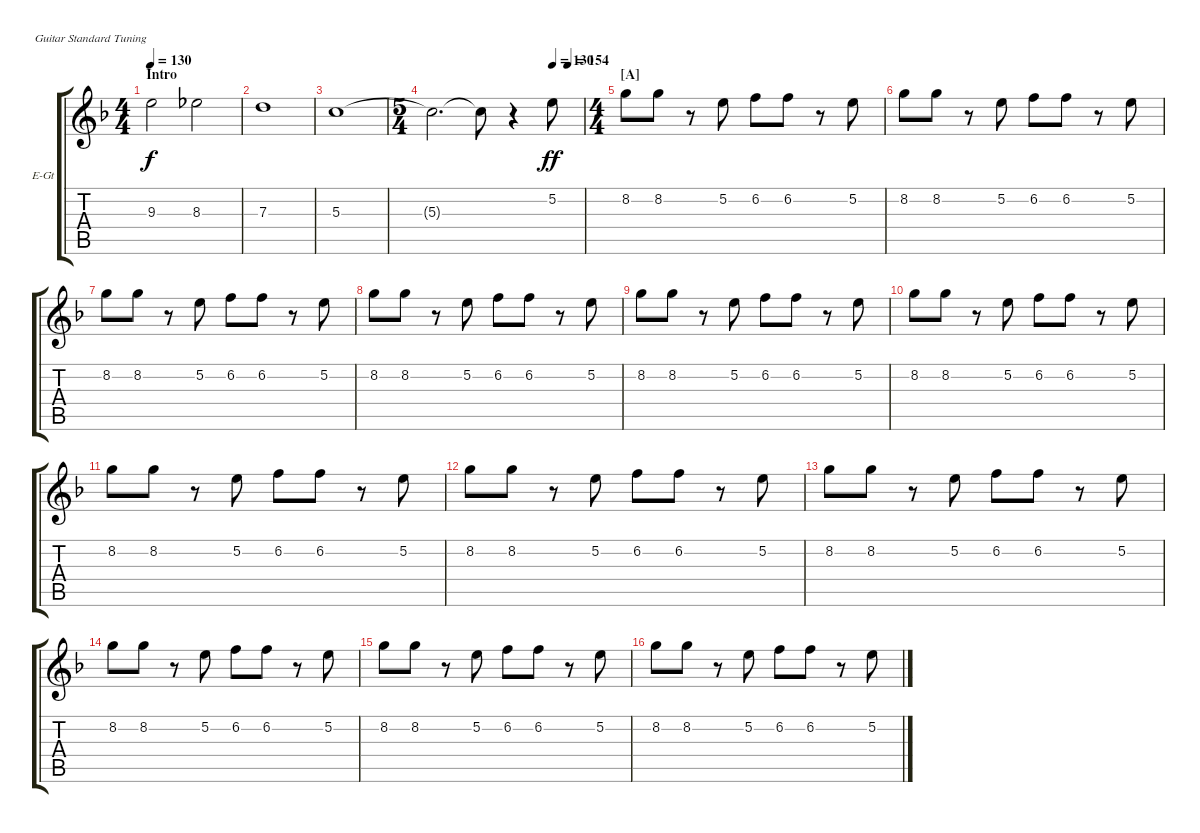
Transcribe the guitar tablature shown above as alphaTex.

\bracketExtendMode groupsimilarinstruments
\firstSystemTrackNameOrientation horizontal
\otherSystemsTrackNameOrientation horizontal
\track ("Albert Hammond Jr." "E-Gt") {instrument overdrivenguitar}
\staff {score tabs}
\tuning (E4 B3 G3 D3 A2 E2)
\ts (4 4)
\beaming (8 2 2 2 2)
\section ("" "Intro")
\tempo 130
\clef g2
\ks f
9.3.2{dy f instrument overdrivenguitar} 8.3.2 |
7.3.1 |
5.3.1 |
\ts (5 4)
\beaming (8 6 4)
\tempo (130 0.8)
\tempo (154 0.9)
5.3{t}.2{d} 5.3{t}.8 r.4 5.2.8{dy ff} |
\ts (4 4)
\beaming (8 2 2 2 2)
\section ("A" "")
8.2.8 8.2.8 r.8 5.2.8 6.2.8 6.2.8 r.8 5.2.8 |
8.2.8 8.2.8 r.8 5.2.8 6.2.8 6.2.8 r.8 5.2.8 |
8.2.8 8.2.8 r.8 5.2.8 6.2.8 6.2.8 r.8 5.2.8 |
8.2.8 8.2.8 r.8 5.2.8 6.2.8 6.2.8 r.8 5.2.8 |
8.2.8 8.2.8 r.8 5.2.8 6.2.8 6.2.8 r.8 5.2.8 |
8.2.8 8.2.8 r.8 5.2.8 6.2.8 6.2.8 r.8 5.2.8 |
8.2.8 8.2.8 r.8 5.2.8 6.2.8 6.2.8 r.8 5.2.8 |
8.2.8 8.2.8 r.8 5.2.8 6.2.8 6.2.8 r.8 5.2.8 |
8.2.8 8.2.8 r.8 5.2.8 6.2.8 6.2.8 r.8 5.2.8 |
8.2.8 8.2.8 r.8 5.2.8 6.2.8 6.2.8 r.8 5.2.8 |
8.2.8 8.2.8 r.8 5.2.8 6.2.8 6.2.8 r.8 5.2.8 |
8.2.8 8.2.8 r.8 5.2.8 6.2.8 6.2.8 r.8 5.2.8
